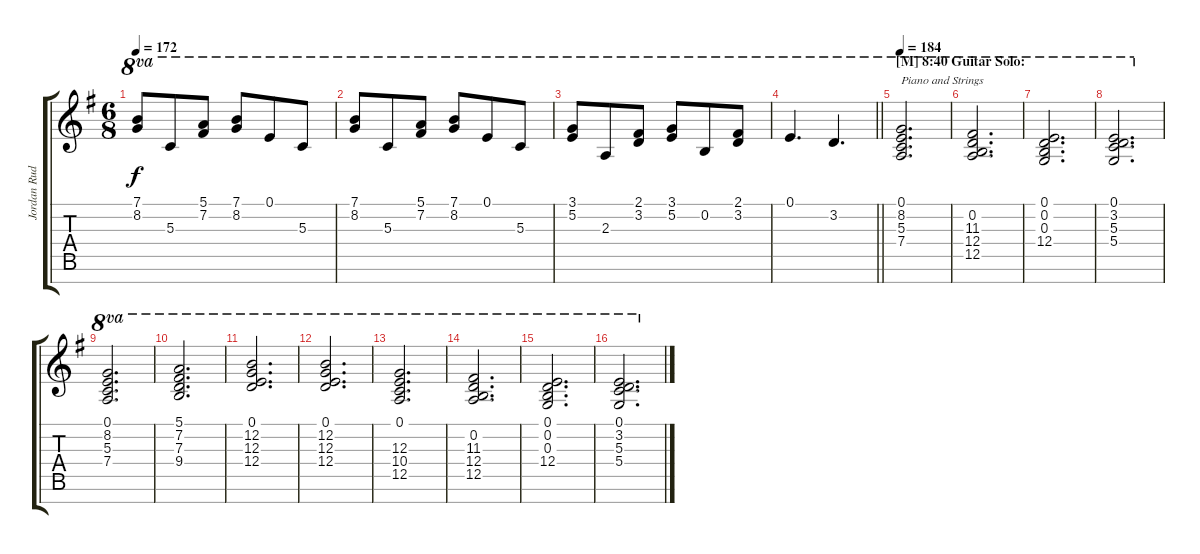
\track ("Jordan Rudess - Right Hand Effects I" "Jordan Rud") {instrument fx1rain}
\staff {score tabs}
\tuning (E5 B4 G4 D4 A3 E3 B2) {hide}
\ts (6 8)
\tempo 172
\clef g2
\ks g
(7.1 8.2).8{ot 8va dy f} 5.3.8{ot 8va} (5.1 7.2).8{ot 8va} (7.1 8.2).8{ot 8va} 0.1.8{ot 8va} 5.3.8{ot 8va} |
(7.1 8.2).8{ot 8va} 5.3.8{ot 8va} (5.1 7.2).8{ot 8va} (7.1 8.2).8{ot 8va} 0.1.8{ot 8va} 5.3.8{ot 8va} |
(3.1 5.2).8{ot 8va} 2.3.8{ot 8va} (2.1 3.2).8{ot 8va} (3.1 5.2).8{ot 8va} 0.2.8{ot 8va} (2.1 3.2).8{ot 8va} |
\barLineRight lightlight
0.1.4{d ot 8va} 3.2.4{d ot 8va} |
\section ("" "[M] 8:40 Guitar Solo:")
\tempo 184
(0.1 8.2 5.3 7.4).2{d ot 8va txt "Piano and Strings" volume 8} |
(0.2 11.3 12.4 12.5).2{d ot 8va} |
(0.1 0.2 0.3 12.4).2{d ot 8va} |
(0.1 3.2 5.3 5.4).2{d ot 8va} |
(0.1 8.2 5.3 7.4).2{d ot 8va} |
(5.1 7.2 7.3 9.4).2{d ot 8va} |
(0.1 12.2 12.3 12.4).2{d ot 8va} |
(0.1 12.2 12.3 12.4).2{d ot 8va} |
(0.1 12.3 10.4 12.5).2{d ot 8va} |
(0.2 11.3 12.4 12.5).2{d ot 8va} |
(0.1 0.2 0.3 12.4).2{d ot 8va} |
(0.1 3.2 5.3 5.4).2{d ot 8va}
